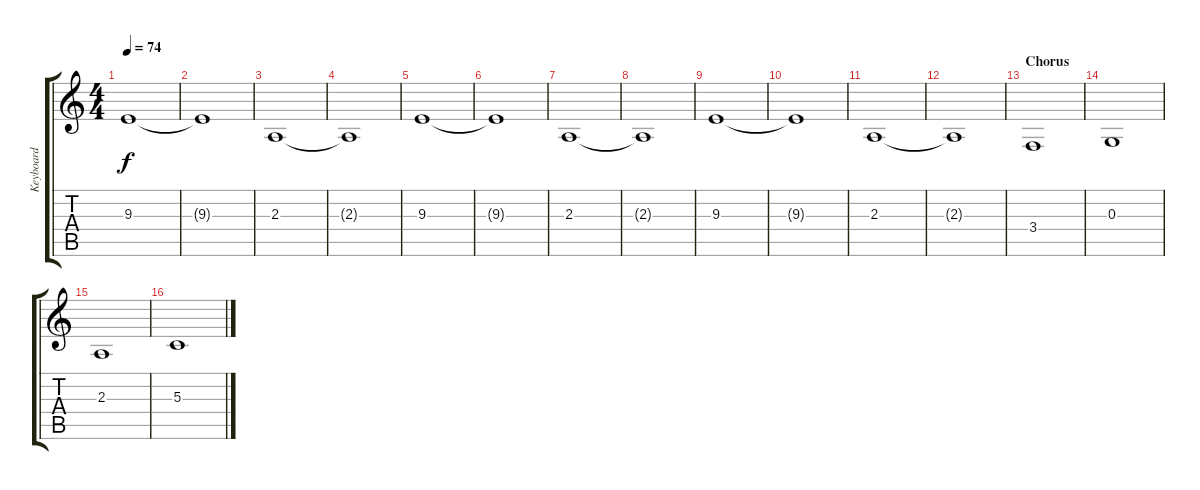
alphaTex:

\track ("Keyboard" "Keyboard") {instrument choiraahs}
\staff {score tabs}
\tuning (E4 B3 G3 D3 A2 E2) {hide}
\ts (4 4)
\tempo 74
\clef g2
\ks c
9.3.1{dy f} |
9.3{t}.1 |
2.3.1 |
2.3{t}.1 |
9.3.1 |
9.3{t}.1 |
2.3.1 |
2.3{t}.1 |
9.3.1 |
9.3{t}.1 |
2.3.1 |
2.3{t}.1 |
\section ("" "Chorus")
3.4.1 |
0.3.1 |
2.3.1 |
5.3.1
